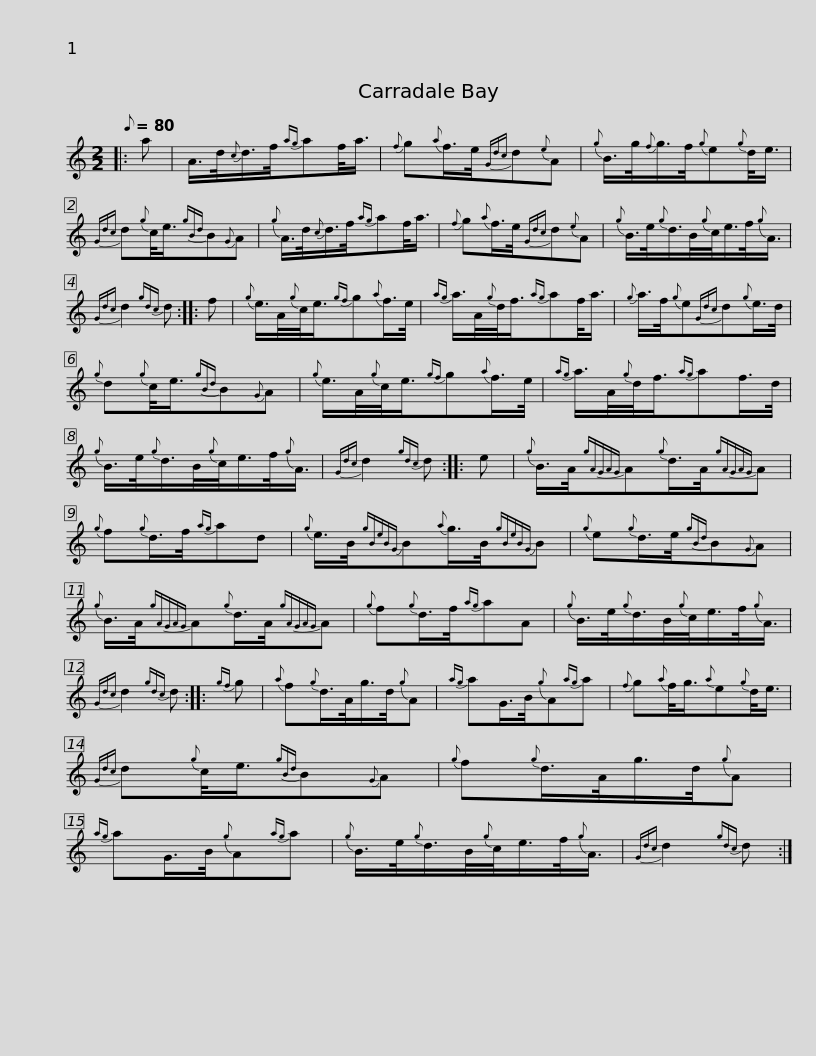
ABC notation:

X:1
L:1/8
Q:1/8=80
M:2/2
I:linebreak $
K:C
V:1 treble
V:1
|: a | A/>d/{c}d/>f/{ag}af/<a/ |{f} g{a}f/>e/{Gdc}d{e}A |{g} B/>g/{f}g/>f/{g}e{g}d/<e/ |${Gdc} d{g}c/<e/{gBd}B{G}A | %5
{g} A/>d/{c}d/>f/{ag}af/<a/ |{f} g{a}f/>e/{Gdc}d{e}A |${g} B/>e/{g}d/>B/{g}c/<e/f/4{g}A3/4 |{Gdc} d2{gdc} d :: f |$ %10
{g} e/>A/{g}c/<e/{gf}g{a}f/>e/ |{ag} a/>A/{g}d/<f/{ag}af/<a/ |{g} a/>f/{g}e{Gdc}d{g}e/>d/ |${g} d{g}c/<e/{gBd}B{G}A |{g} e/>A/{g}c/<e/{gf}g{a}f/>e/ | %15
{ag} a/>A/{g}d/<f/{ag}af/>d/ |${g} B/>e/{g}d/>B/{g}c/<e/f/4{g}A3/4 |{Gdc} d2{gdc} d :: e |${g} B/>A/{gAGAG}A{g}d/>A/{gAGAG}A | %20
{g} f{g}d/>f/{ag}ad |{g} e/>B/{gBeBG}B{a}g/>B/{gBeBG}B |${g} e{g}d/>e/{gBd}B{G}A |{g} B/>A/{gAGAG}A{g}d/>A/{gAGAG}A |{g} f{g}d/>f/{ag}aA |$ %25
{g} B/>e/{g}d/>B/{g}c/<e/f/4{g}A3/4 |{Gdc} d2{gdc} d ::{gf} g |${a} f{g}d/>A/g/>d/{g}A |{ag} aG/>B/{g}A{ag}a | %30
{f} g{a}f/<g/{a}e{g}d/<e/ |${Gdc} d{g}c/<e/{gBd}B{G}A |{g} f{g}d/>A/g/>d/{g}A |{ag} aG/>B/{g}A{ag}a |${g} B/>e/{g}d/>B/{g}c/<e/f/4{g}A3/4 | %35
{Gdc} d2{gdc} d :| %36
